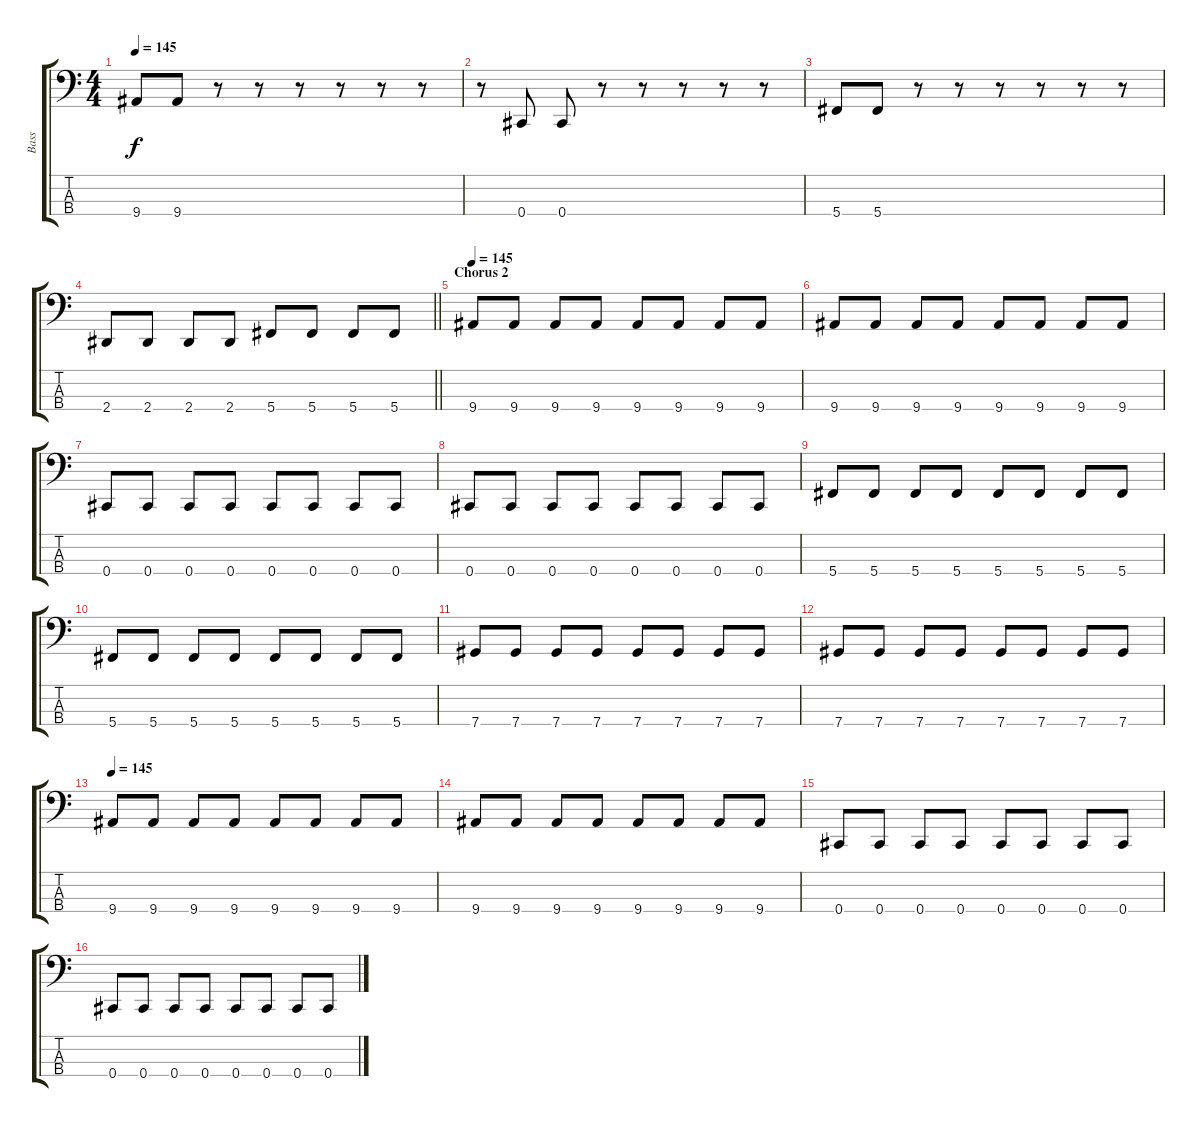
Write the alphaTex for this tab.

\track ("Bass" "Bass") {instrument electricbasspick}
\staff {score tabs}
\tuning (Gb2 Db2 Ab1 Db1) {hide}
\ts (4 4)
\tempo 145
\clef f4
\ks c
9.4.8{dy f} 9.4.8 r.8 r.8 r.8 r.8 r.8 r.8 |
r.8 0.4.8 0.4.8 r.8 r.8 r.8 r.8 r.8 |
5.4.8 5.4.8 r.8 r.8 r.8 r.8 r.8 r.8 |
\barLineRight lightlight
2.4.8 2.4.8 2.4.8 2.4.8 5.4.8 5.4.8 5.4.8 5.4.8 |
\section ("" "Chorus 2")
\tempo 145
9.4.8 9.4.8 9.4.8 9.4.8 9.4.8 9.4.8 9.4.8 9.4.8 |
9.4.8 9.4.8 9.4.8 9.4.8 9.4.8 9.4.8 9.4.8 9.4.8 |
0.4.8 0.4.8 0.4.8 0.4.8 0.4.8 0.4.8 0.4.8 0.4.8 |
0.4.8 0.4.8 0.4.8 0.4.8 0.4.8 0.4.8 0.4.8 0.4.8 |
5.4.8 5.4.8 5.4.8 5.4.8 5.4.8 5.4.8 5.4.8 5.4.8 |
5.4.8 5.4.8 5.4.8 5.4.8 5.4.8 5.4.8 5.4.8 5.4.8 |
7.4.8 7.4.8 7.4.8 7.4.8 7.4.8 7.4.8 7.4.8 7.4.8 |
7.4.8 7.4.8 7.4.8 7.4.8 7.4.8 7.4.8 7.4.8 7.4.8 |
\tempo 145
9.4.8 9.4.8 9.4.8 9.4.8 9.4.8 9.4.8 9.4.8 9.4.8 |
9.4.8 9.4.8 9.4.8 9.4.8 9.4.8 9.4.8 9.4.8 9.4.8 |
0.4.8 0.4.8 0.4.8 0.4.8 0.4.8 0.4.8 0.4.8 0.4.8 |
0.4.8 0.4.8 0.4.8 0.4.8 0.4.8 0.4.8 0.4.8 0.4.8
